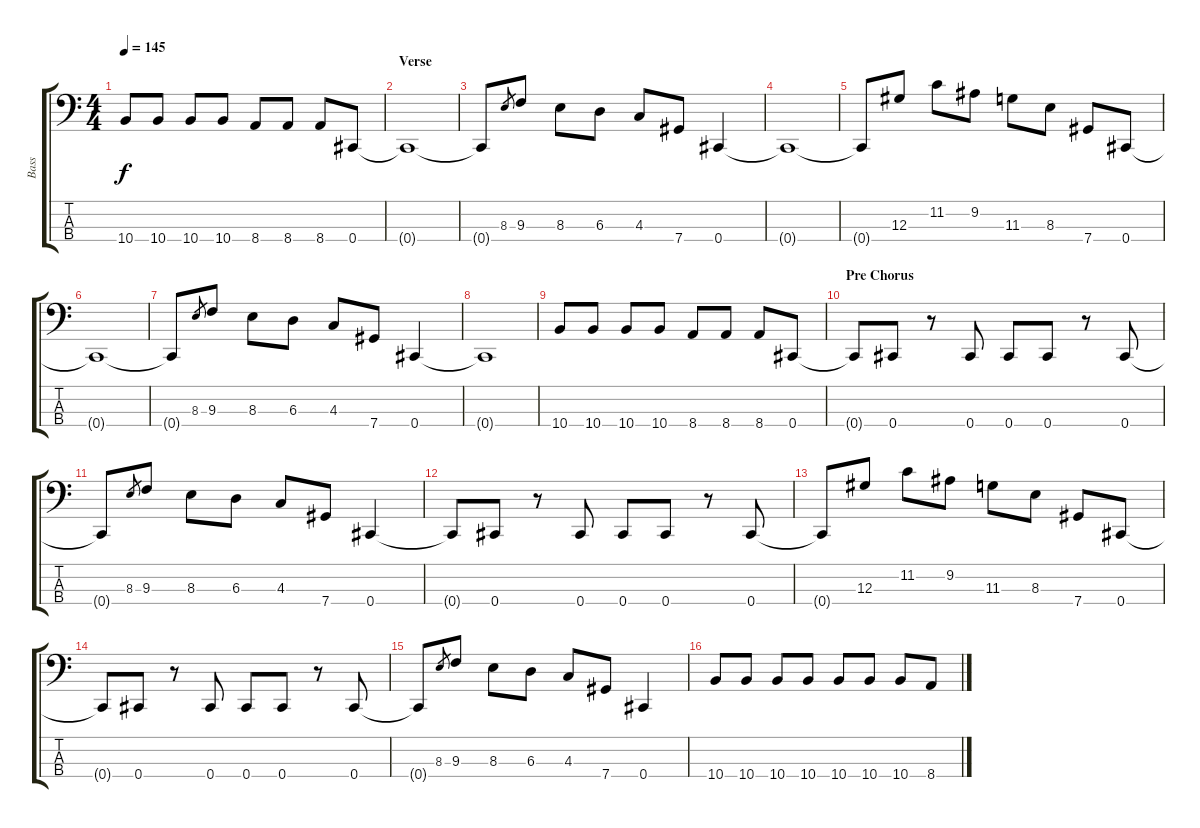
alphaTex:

\track ("Bass" "Bass") {instrument electricbassfinger}
\staff {score tabs}
\tuning (Gb2 Db2 Ab1 Db1) {hide}
\ts (4 4)
\tempo 145
\clef f4
\ks c
10.4.8{dy f} 10.4.8 10.4.8 10.4.8 8.4.8 8.4.8 8.4.8 0.4.8 |
\section ("" "Verse")
0.4{t}.1 |
0.4{t}.8 8.3.8{gr} 9.3.8 8.3.8 6.3.8 4.3.8 7.4.8 0.4.4 |
0.4{t}.1 |
0.4{t}.8 12.3.8 11.2.8 9.2.8 11.3.8 8.3.8 7.4.8 0.4.8 |
0.4{t}.1 |
0.4{t}.8 8.3.8{gr} 9.3.8 8.3.8 6.3.8 4.3.8 7.4.8 0.4.4 |
0.4{t}.1 |
10.4.8 10.4.8 10.4.8 10.4.8 8.4.8 8.4.8 8.4.8 0.4.8 |
\section ("" "Pre Chorus")
0.4{t}.8 0.4.8 r.8 0.4.8 0.4.8 0.4.8 r.8 0.4.8 |
0.4{t}.8 8.3.8{gr} 9.3.8 8.3.8 6.3.8 4.3.8 7.4.8 0.4.4 |
0.4{t}.8 0.4.8 r.8 0.4.8 0.4.8 0.4.8 r.8 0.4.8 |
0.4{t}.8 12.3.8 11.2.8 9.2.8 11.3.8 8.3.8 7.4.8 0.4.8 |
0.4{t}.8 0.4.8 r.8 0.4.8 0.4.8 0.4.8 r.8 0.4.8 |
0.4{t}.8 8.3.8{gr} 9.3.8 8.3.8 6.3.8 4.3.8 7.4.8 0.4.4 |
10.4.8 10.4.8 10.4.8 10.4.8 10.4.8 10.4.8 10.4.8 8.4.8
